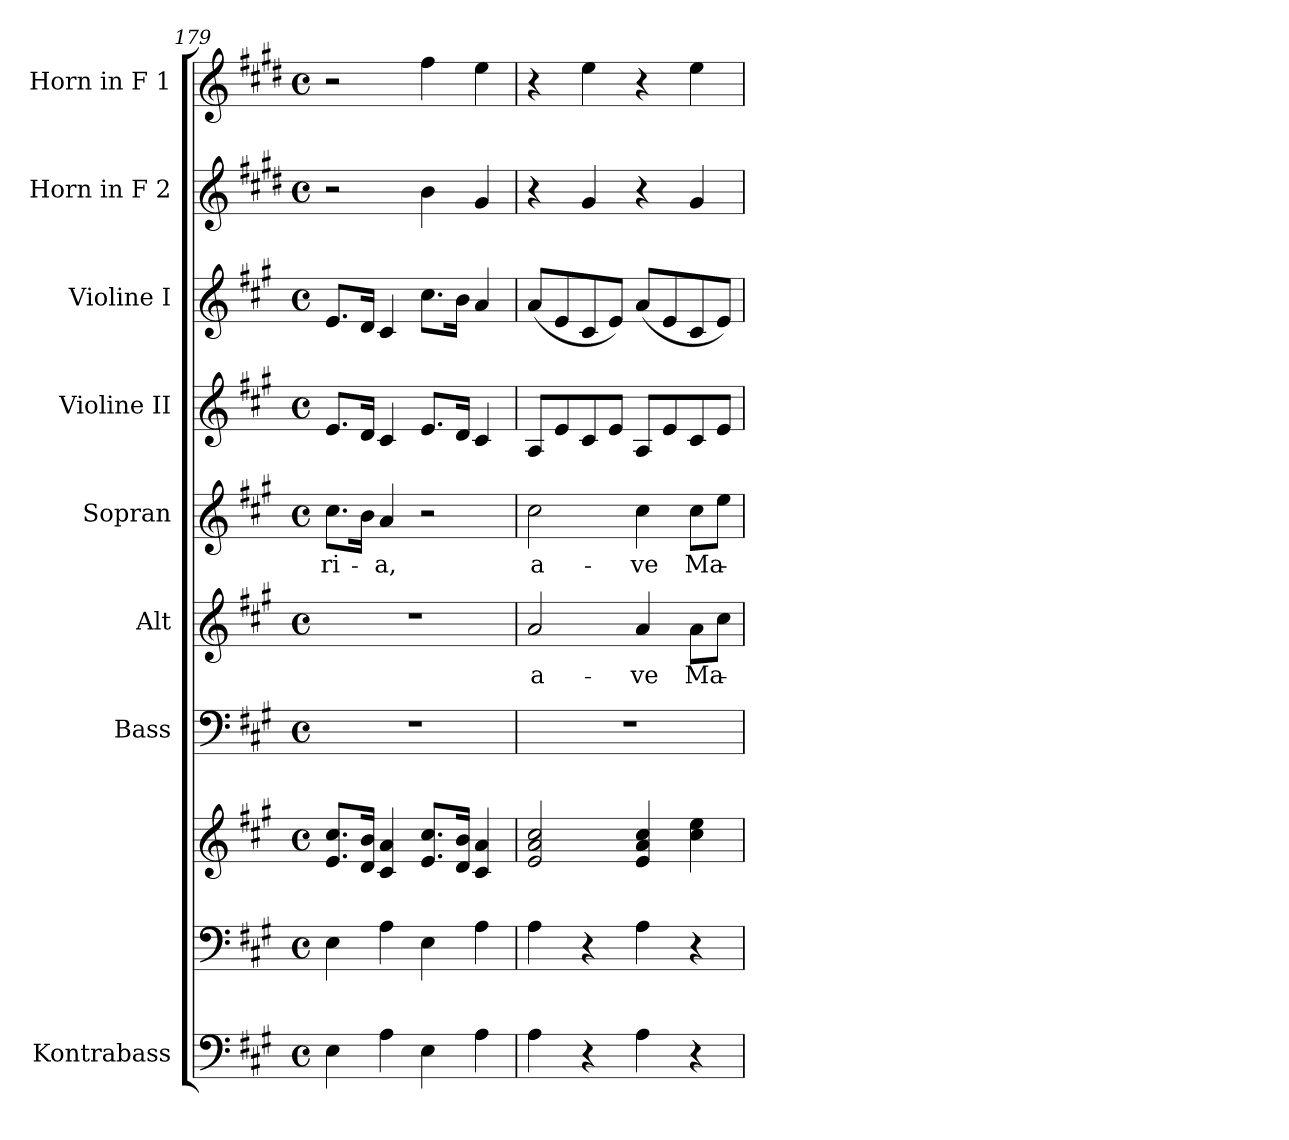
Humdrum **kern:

**kern	**kern	**kern	**kern	**kern	**text	**kern	**text	**kern	**kern	**kern	**kern
*part9	*part8	*part8	*part7	*part6	*part6	*part5	*part5	*part4	*part3	*part2	*part1
*staff10	*staff9	*staff8	*staff7	*staff6	*staff6	*staff5	*staff5	*staff4	*staff3	*staff2	*staff1
*I"Kontrabass	*	*	*I"Bass	*I"Alt	*	*I"Sopran	*	*I"Violine II	*I"Violine I	*I"Horn in F 2	*I"Horn in F 1
*I'Kb.	*	*	*I'B.	*I'A.	*	*I'S.	*	*I'Vl. II	*I'Vl. I	*	*
*clefF4	*clefF4	*clefG2	*clefF4	*clefG2	*	*clefG2	*	*clefG2	*clefG2	*clefG2	*clefG2
*ITrd7c12	*	*	*	*	*	*	*	*	*	*ITrd4c7	*ITrd4c7
*k[f#c#g#]	*k[f#c#g#]	*k[f#c#g#]	*k[f#c#g#]	*k[f#c#g#]	*	*k[f#c#g#]	*	*k[f#c#g#]	*k[f#c#g#]	*k[f#c#g#]	*k[f#c#g#]
*A:	*A:	*A:	*A:	*A:	*	*A:	*	*A:	*A:	*A:	*A:
*M4/4	*M4/4	*M4/4	*M4/4	*M4/4	*	*M4/4	*	*M4/4	*M4/4	*M4/4	*M4/4
*met(c)	*met(c)	*met(c)	*met(c)	*met(c)	*	*met(c)	*	*met(c)	*met(c)	*met(c)	*met(c)
=179	=179	=179	=179	=179	=179	=179	=179	=179	=179	=179	=179
!	!	!	!	!	!	!	!LO:LY:b	!	!	!	!
4EE\	4E\	8.e/ 8.cc#/L	1r	1r	.	8.cc#\L	-ri-	8.e/L	8.e/L	2r	2r
.	.	16d/ 16b/Jk	.	.	.	16b\Jk	.	16d/Jk	16d/Jk	.	.
!	!	!	!	!	!	!	!LO:LY:b	!	!	!	!
4AA\	4A\	4c#/ 4a/	.	.	.	4a/	-a,	4c#/	4c#/	.	.
4EE\	4E\	8.e/ 8.cc#/L	.	.	.	2r	.	8.e/L	8.cc#\L	4e\	4b\
.	.	16d/ 16b/Jk	.	.	.	.	.	16d/Jk	16b\Jk	.	.
4AA\	4A\	4c#/ 4a/	.	.	.	.	.	4c#/	4a/	4c#/	4a\
=180	=180	=180	=180	=180	=180	=180	=180	=180	=180	=180	=180
!	!	!	!	!	!LO:LY:b	!	!LO:LY:b	!	!	!	!
4AA\	4A\	2e/ 2a/ 2cc#/	1r	2a/	a-	2cc#\	a-	8A/L	(<8a/L	4r	4r
.	.	.	.	.	.	.	.	8e/	8e/	.	.
4r	4r	.	.	.	.	.	.	8c#/	8c#/	4c#/	4a\
.	.	.	.	.	.	.	.	8e/J	8e/J)	.	.
!	!	!	!	!	!LO:LY:b	!	!LO:LY:b	!	!	!	!
4AA\	4A\	4e/ 4a/ 4cc#/	.	4a/	-ve	4cc#\	-ve	8A/L	(<8a/L	4r	4r
.	.	.	.	.	.	.	.	8e/	8e/	.	.
!	!	!	!	!	!LO:LY:b	!	!LO:LY:b	!	!	!	!
4r	4r	4cc#\ 4ee\	.	8a\L	Ma-	8cc#\L	Ma-	8c#/	8c#/	4c#/	4a\
.	.	.	.	8cc#\J	.	8ee\J	.	8e/J	8e/J)	.	.
=	=	=	=	=	=	=	=	=	=	=	=
*-	*-	*-	*-	*-	*-	*-	*-	*-	*-	*-	*-
